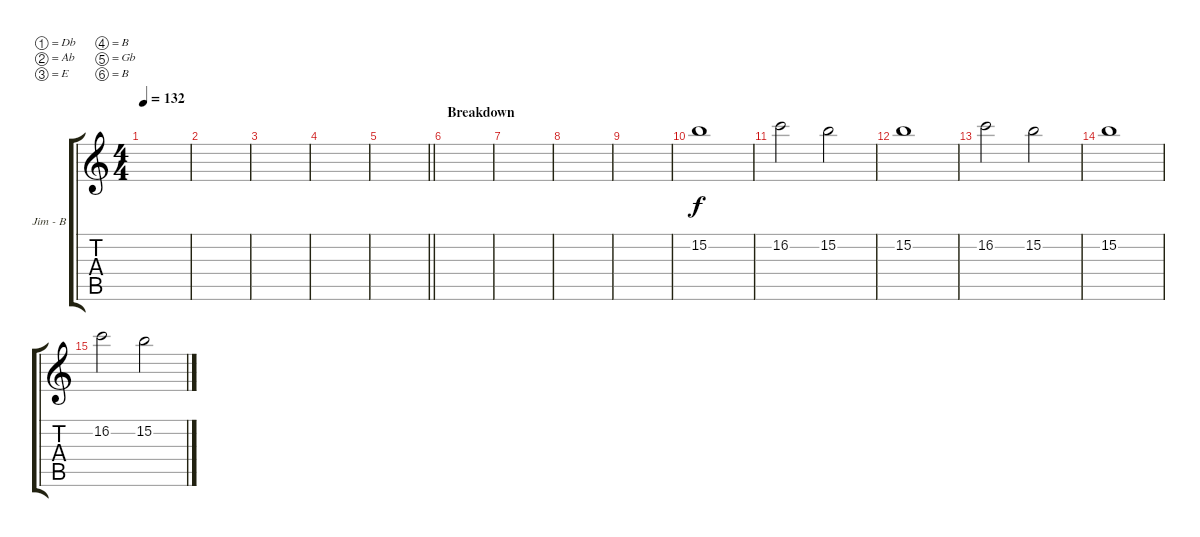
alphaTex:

\bracketExtendMode groupsimilarinstruments
\firstSystemTrackNameOrientation horizontal
\otherSystemsTrackNameOrientation horizontal
\track ("Jim Root (Breakdown)" "Jim - B") {instrument electricguitarclean}
\staff {score tabs}
\tuning (Db4 Ab3 E3 B2 Gb2 B1)
\ts (4 4)
\tempo 132
\clef g2
\ks c
|
|
|
|
\barLineRight lightlight
|
\section ("" "Breakdown")
|
|
|
|
15.2.1 |
16.2.2 15.2.2 |
15.2.1 |
16.2.2 15.2.2 |
15.2.1 |
16.2.2 15.2.2
